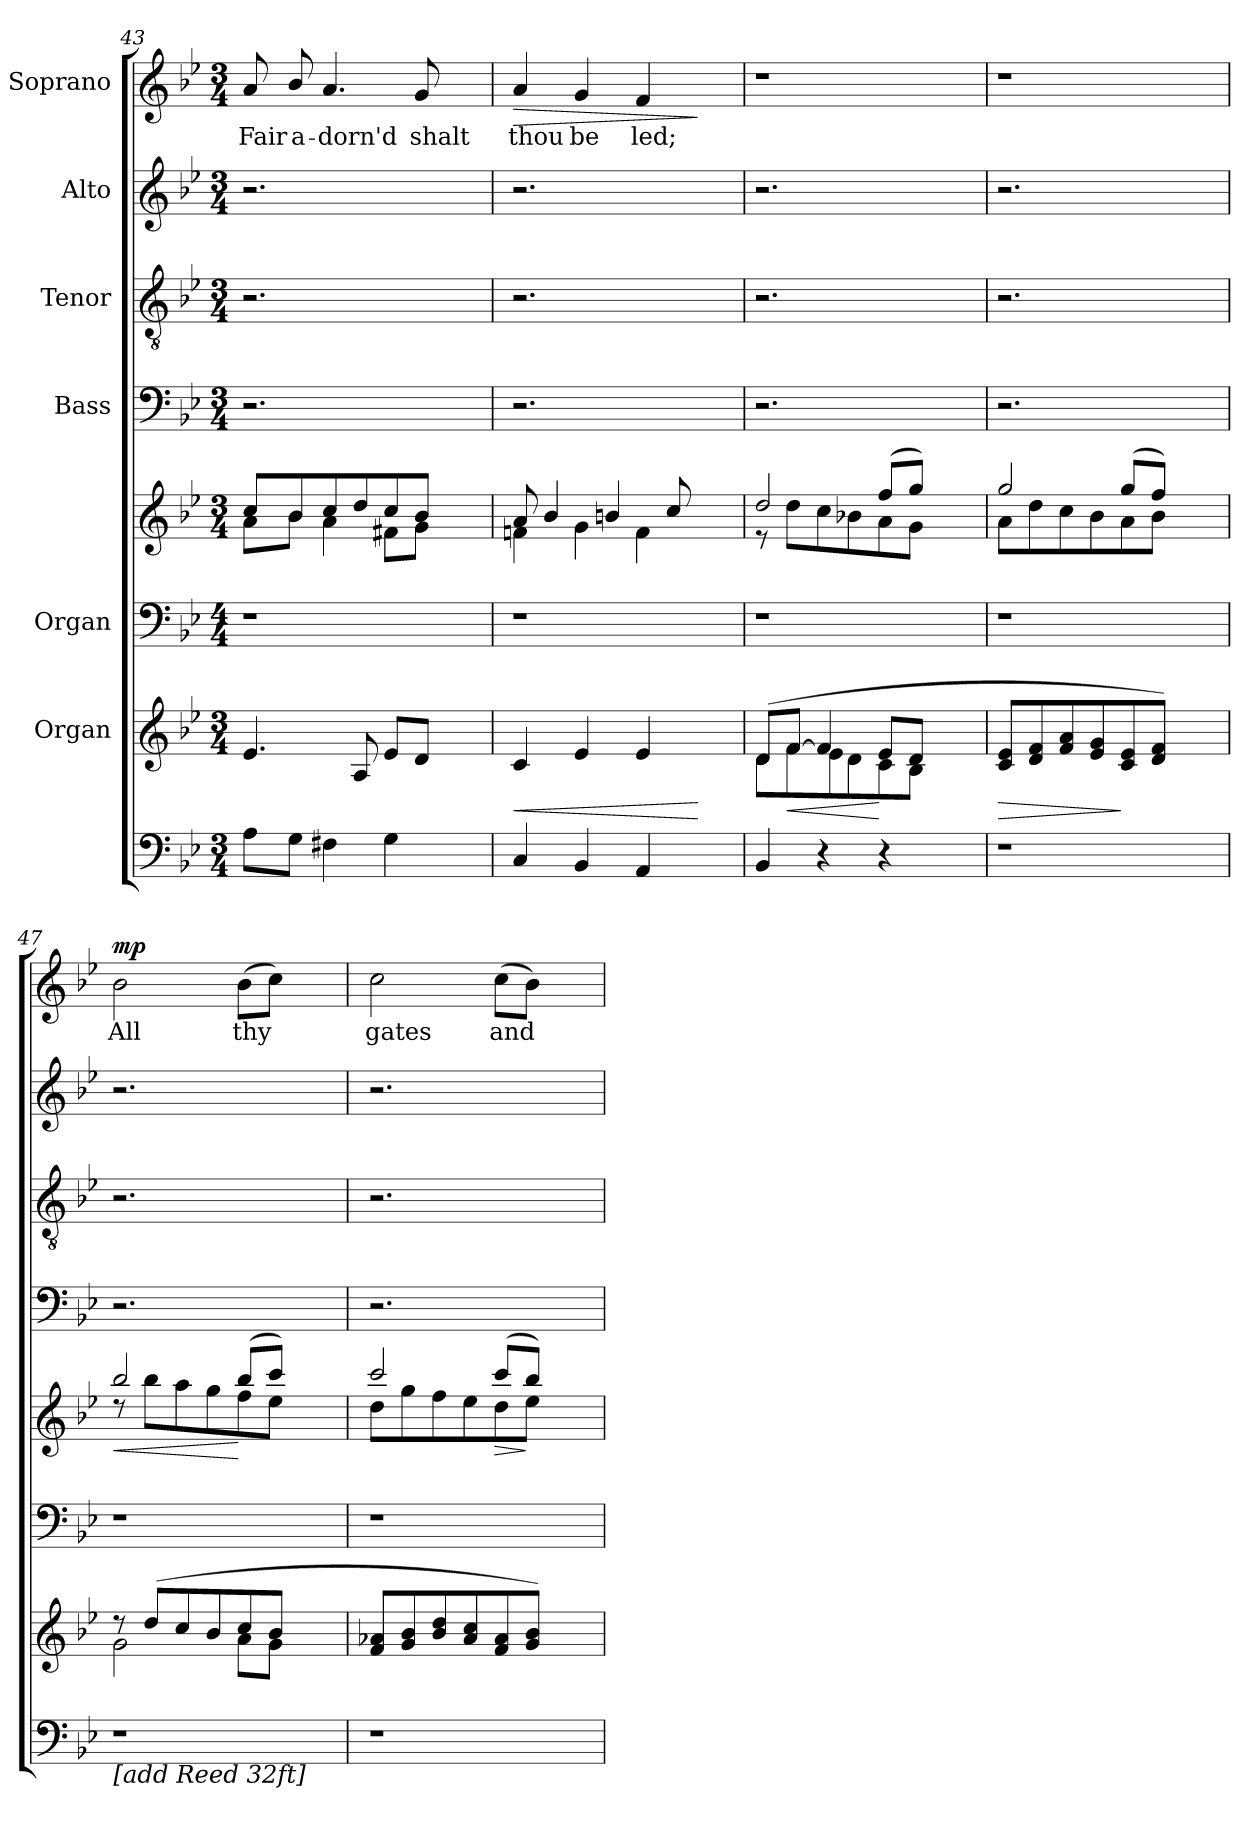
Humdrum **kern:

**kern	**kern	**dynam	**kern	**kern	**dynam	**kern	**kern	**kern	**kern	**text	**dynam
*part8	*part7	*part7	*part6	*part5	*part5	*part4	*part3	*part2	*part1	*part1	*part1
*staff8	*staff7	*staff7	*staff6	*staff5	*staff5	*staff4	*staff3	*staff2	*staff1	*staff1	*staff1
*	*I"Organ	*	*I"Organ	*	*	*I"Bass	*I"Tenor	*I"Alto	*I"Soprano	*	*
*clefF4	*clefG2	*	*clefF4	*clefG2	*	*clefF4	*clefGv2	*clefG2	*clefG2	*	*
*k[b-e-]	*k[b-e-]	*	*k[b-e-]	*k[b-e-]	*	*k[b-e-]	*k[b-e-]	*k[b-e-]	*k[b-e-]	*	*
*B-:	*B-:	*	*B-:	*B-:	*	*B-:	*B-:	*B-:	*B-:	*	*
*M3/4	*M3/4	*	*M4/4	*M3/4	*	*M3/4	*M3/4	*M3/4	*M3/4	*	*
=43	=43	=43	=43	=43	=43	=43	=43	=43	=43	=43	=43
*	*	*	*	*^	*	*	*	*	*	*	*
!	!	!	!	!	!	!	!	!	!	!	!LO:LY:b	!
8A\L	4.e-/	.	1r	8cc/L	8a\L	.	2.r	2.r	2.r	8a/	Fair	.
!	!	!	!	!	!	!	!	!	!	!	!LO:LY:b	!
8G\J	.	.	.	8b-/	8b-\J	.	.	.	.	8b-/	a-	.
!	!	!	!	!	!	!	!	!	!	!	!LO:LY:b	!
4F#X\	.	.	.	8cc/	4a\	.	.	.	.	4.a/	-dorn'd	.
.	8A/	.	.	8dd/	.	.	.	.	.	.	.	.
4G\	8e-/L	.	.	8cc/	8f#X\L	.	.	.	.	.	.	.
!	!	!	!	!	!	!	!	!	!	!	!LO:LY:b	!
.	8d/J	.	.	8b-/J	8g\J	.	.	.	.	8g/	shalt	.
4ryy	4ryy	.	.	4ryy	4ryy	.	4ryy	4ryy	4ryy	4ryy	.	.
=44	=44	=44	=44	=44	=44	=44	=44	=44	=44	=44	=44	=44
!	!	!LO:HP:b	!	!	!	!	!	!	!	!	!LO:LY:b	!LO:HP:b
4C/	4c/	<	1r	8a/	4fn\	.	2.r	2.r	2.r	4a/	thou	>
.	.	.	.	4b-/	.	.	.	.	.	.	.	.
!	!	!	!	!	!	!	!	!	!	!	!LO:LY:b	!
4BB-/	4e-/	.	.	.	4g\	.	.	.	.	4g/	be	.
.	.	.	.	4bn/	.	.	.	.	.	.	.	.
!	!	!	!	!	!	!	!	!	!	!	!LO:LY:b	!
4AA/	4e-/	.	.	.	4f\	.	.	.	.	4f/	led;	.
.	.	.	.	8cc/	.	.	.	.	.	.	.	.
4ryy	4ryy	[	.	4ryy	4ryy	.	4ryy	4ryy	4ryy	4ryy	.	]
=45	=45	=45	=45	=45	=45	=45	=45	=45	=45	=45	=45	=45
*	*^	*	*	*	*	*	*	*	*	*	*	*
!	!	!	!	!	!	!	!	!	!	!	!LO:N:vis=1	!	!
4BB-/	(>8d/L	8d\L	.	1r	2dd/	8re	.	2.r	2.r	2.r	2.r	.	.
!	!	!	!LO:HP:b	!	!	!	!	!	!	!	!	!	!
.	[>8f/J	8f\	<	.	.	8dd\L	.	.	.	.	.	.	.
4r	4f/]	8e-\	.	.	.	8cc\	.	.	.	.	.	.	.
.	.	8d\	.	.	.	8b-X\	.	.	.	.	.	.	.
4r	8e-/L	8c\	[	.	(>8ff/L	8a\	.	.	.	.	.	.	.
.	8d/J	8B-\J	.	.	8gg/J)	8g\J	.	.	.	.	.	.	.
4ryy	4ryy	4ryy	.	.	4ryy	4ryy	.	4ryy	4ryy	4ryy	4ryy	.	.
=46	=46	=46	=46	=46	=46	=46	=46	=46	=46	=46	=46	=46	=46
!LO:N:vis=1	!	!	!LO:HP:b	!	!	!	!	!	!	!	!LO:N:vis=1	!	!
*	*v	*v	*	*	*	*	*	*	*	*	*	*	*
2.r	8c/ 8e-/L	>	1r	2gg/	8a\L	.	2.r	2.r	2.r	2.r	.	.
.	8d/ 8f/	.	.	.	8dd\	.	.	.	.	.	.	.
.	8f/ 8a/	.	.	.	8cc\	.	.	.	.	.	.	.
.	8e-/ 8g/	.	.	.	8b-\	.	.	.	.	.	.	.
.	8c/ 8e-/	]	.	(>8gg/L	8a\	.	.	.	.	.	.	.
.	8d/ 8f/J)	.	.	8ff/J)	8b-\J	.	.	.	.	.	.	.
4ryy	4ryy	.	.	4ryy	4ryy	.	4ryy	4ryy	4ryy	4ryy	.	.
!!LO:PB:g=z
=47	=47	=47	=47	=47	=47	=47	=47	=47	=47	=47	=47	=47
!LO:TX:b:t=[add Reed 32ft]	!	!	!	!	!	!	!	!	!	!	!	!
!LO:N:vis=1	!	!	!	!	!	!LO:HP:b	!	!	!	!	!LO:LY:b	!LO:DY:a
*	*^	*	*	*	*	*	*	*	*	*	*	*
2.r	8rdd	2g\	.	1r	2bb-/	8rdd	<	2.r	2.r	2.r	2b-\	All	mp
.	(>8dd/L	.	.	.	.	8bb-\L	.	.	.	.	.	.	.
.	8cc/	.	.	.	.	8aa\	.	.	.	.	.	.	.
.	8b-/	.	.	.	.	8gg\	.	.	.	.	.	.	.
!	!	!	!	!	!	!	!	!	!	!	!	!LO:LY:b	!
.	8cc/	8a\L	.	.	(>8bb-/L	8ff\	[	.	.	.	(>8b-\L	thy	.
.	8b-/J	8g\J	.	.	8ccc/J)	8ee-\J	.	.	.	.	8cc\J)	.	.
4ryy	4ryy	4ryy	.	.	4ryy	4ryy	.	4ryy	4ryy	4ryy	4ryy	.	.
=48	=48	=48	=48	=48	=48	=48	=48	=48	=48	=48	=48	=48	=48
!LO:N:vis=1	!	!	!	!	!	!	!	!	!	!	!	!LO:LY:b	!
*	*v	*v	*	*	*	*	*	*	*	*	*	*	*
2.r	8f/ 8a-X/L	.	1r	2ccc/	8dd\L	.	2.r	2.r	2.r	2cc\	gates	.
.	8g/ 8b-/	.	.	.	8gg\	.	.	.	.	.	.	.
.	8b-/ 8dd/	.	.	.	8ff\	.	.	.	.	.	.	.
.	8a-/ 8cc/	.	.	.	8ee-\	.	.	.	.	.	.	.
!	!	!	!	!	!	!LO:HP:b	!	!	!	!	!LO:LY:b	!
.	8f/ 8a-/	.	.	(>8ccc/L	8dd\	>	.	.	.	(>8cc\L	and	.
.	8g/ 8b-/J)	.	.	8bb-/J)	8ee-\J	]	.	.	.	8b-\J)	.	.
4ryy	4ryy	.	.	4ryy	4ryy	.	4ryy	4ryy	4ryy	4ryy	.	.
*	*	*	*	*v	*v	*	*	*	*	*	*	*
=	=	=	=	=	=	=	=	=	=	=	=
*-	*-	*-	*-	*-	*-	*-	*-	*-	*-	*-	*-
